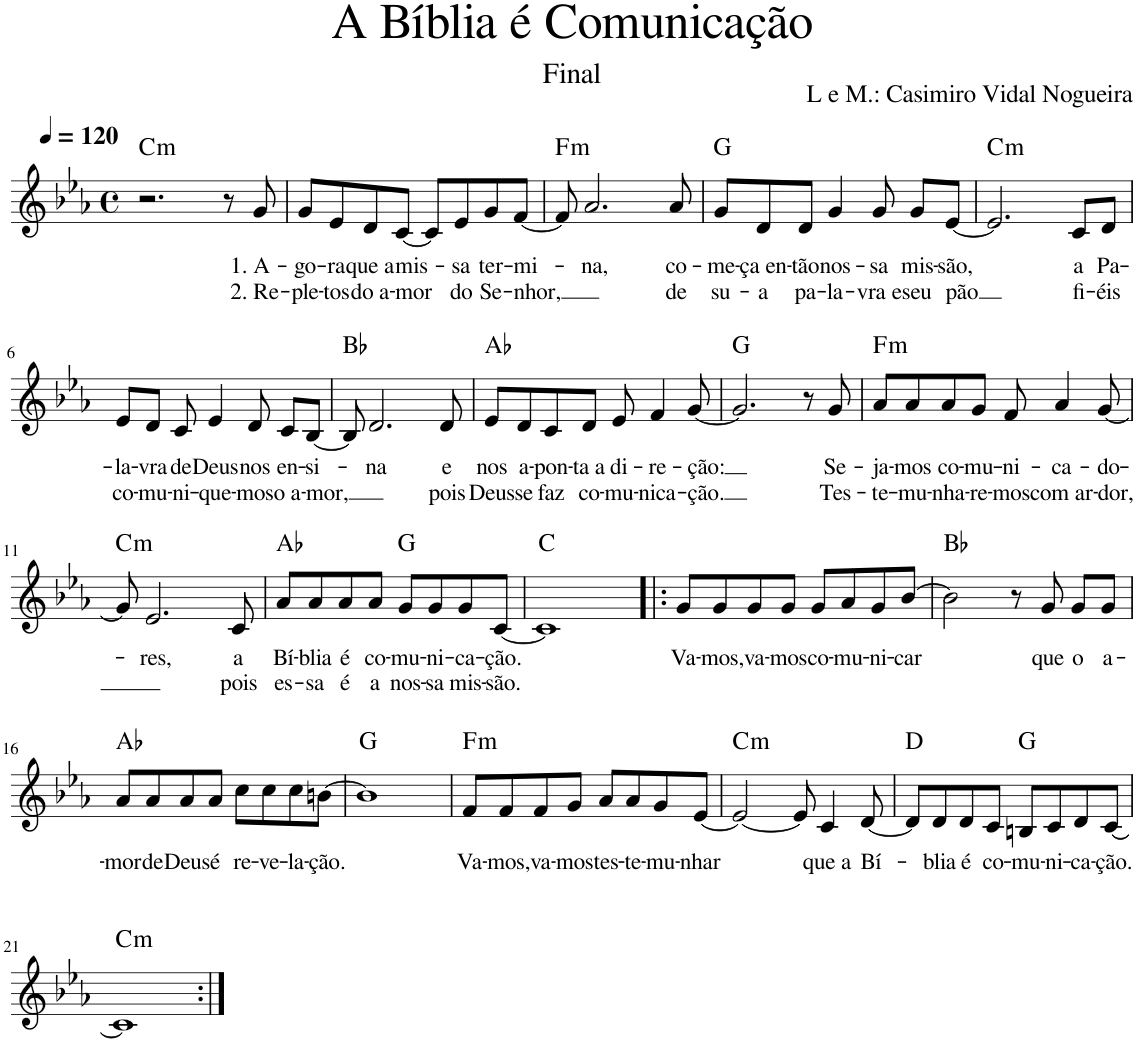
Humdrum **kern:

**kern	**text	**text	**harte
*part1	*part1	*part1	*part1
*staff1	*staff1	*staff1	*
*I"Voz	*	*	*
*I'Vo.	*	*	*
*clefG2	*	*	*
*k[b-e-a-]	*	*	*
*M4/4	*	*	*
*met(c)	*	*	*
*MM120	*	*	*
=1	=1	=1	=1
!	!	!	!LO:H:kt=m
2.r	.	.	C:min
8r	.	.	.
!	!LO:LY:b	!LO:LY:b	!
8g/	1. A-	2. Re-	.
=2	=2	=2	=2
!	!LO:LY:b	!LO:LY:b	!
8g/L	-go-	-ple-	.
!	!LO:LY:b	!LO:LY:b	!
8e-/	-ra	-tos	.
!	!LO:LY:b	!LO:LY:b	!
8d/	que a	do a-	.
!	!LO:LY:b	!LO:LY:b	!
[8c/J	mis-	-mor	.
8c/L]	.	.	.
!	!LO:LY:b	!LO:LY:b	!
8e-/	-sa	do	.
!	!LO:LY:b	!LO:LY:b	!
8g/	ter-	Se-	.
!	!LO:LY:b	!LO:LY:b	!
[8f/J	-mi-	-nhor,	.
=3	=3	=3	=3
!	!	!	!LO:H:kt=m
8f/]	.	.	F:min
!	!LO:LY:b	!	!
2.a-/	-na,	.	.
!	!LO:LY:b	!LO:LY:b	!
8a-/	co-	de	.
=4	=4	=4	=4
!	!LO:LY:b	!LO:LY:b	!
8g/L	-me-	su-	G:maj
!	!LO:LY:b	!LO:LY:b	!
8d/	-ça en-	-a	.
!	!LO:LY:b	!LO:LY:b	!
8d/J	-tão	pa-	.
!	!LO:LY:b	!LO:LY:b	!
4g/	nos-	-la-	.
!	!LO:LY:b	!LO:LY:b	!
8g/	-sa	-vra e	.
!	!LO:LY:b	!LO:LY:b	!
8g/L	mis-	seu	.
!	!LO:LY:b	!LO:LY:b	!
[8e-/J	-são,	pão	.
=5	=5	=5	=5
!	!	!	!LO:H:kt=m
2.e-/]	.	.	C:min
!	!LO:LY:b	!LO:LY:b	!
8c/L	a	fi-	.
!	!LO:LY:b	!LO:LY:b	!
8d/J	Pa-	-éis	.
!!LO:LB:g=z
=6	=6	=6	=6
!	!LO:LY:b	!LO:LY:b	!
8e-/L	-la-	co-	.
!	!LO:LY:b	!LO:LY:b	!
8d/J	-vra	-mu-	.
!	!LO:LY:b	!LO:LY:b	!
8c/	de	-ni-	.
!	!LO:LY:b	!LO:LY:b	!
4e-/	Deus	-que-	.
!	!LO:LY:b	!LO:LY:b	!
8d/	nos	-mos	.
!	!LO:LY:b	!LO:LY:b	!
8c/L	en-	o a-	.
!	!LO:LY:b	!LO:LY:b	!
[8B-/J	-si-	-mor,	.
=7	=7	=7	=7
8B-/]	.	.	Bb:maj
!	!LO:LY:b	!	!
2.d/	-na	.	.
!	!LO:LY:b	!LO:LY:b	!
8d/	e	pois	.
=8	=8	=8	=8
!	!LO:LY:b	!LO:LY:b	!
8e-/L	nos	Deus	Ab:maj
!	!LO:LY:b	!LO:LY:b	!
8d/	a-	se	.
!	!LO:LY:b	!LO:LY:b	!
8c/	-pon-	faz	.
!	!LO:LY:b	!LO:LY:b	!
8d/J	-ta a	co-	.
!	!LO:LY:b	!LO:LY:b	!
8e-/	di-	-mu-	.
!	!LO:LY:b	!LO:LY:b	!
4f/	-re-	-nica-	.
!	!LO:LY:b	!LO:LY:b	!
[8g/	-ção:	-ção.	.
=9	=9	=9	=9
2.g/]	.	.	G:maj
8r	.	.	.
!	!LO:LY:b	!LO:LY:b	!
8g/	Se-	Tes-	.
=10	=10	=10	=10
!	!LO:LY:b	!LO:LY:b	!LO:H:kt=m
8a-/L	-ja-	-te-	F:min
!	!LO:LY:b	!LO:LY:b	!
8a-/	-mos	-mu-	.
!	!LO:LY:b	!LO:LY:b	!
8a-/	co-	-nha-	.
!	!LO:LY:b	!LO:LY:b	!
8g/J	-mu-	-re-	.
!	!LO:LY:b	!LO:LY:b	!
8f/	-ni-	-mos	.
!	!LO:LY:b	!LO:LY:b	!
4a-/	-ca-	com ar-	.
!	!LO:LY:b	!LO:LY:b	!
[8g/	-do-	-dor,	.
!!LO:LB:g=z
=11	=11	=11	=11
!	!	!	!LO:H:kt=m
8g/]	.	.	C:min
!	!LO:LY:b	!	!
2.e-/	-res,	.	.
!	!LO:LY:b	!LO:LY:b	!
8c/	a	pois	.
=12	=12	=12	=12
!	!LO:LY:b	!LO:LY:b	!
8a-/L	Bí-	es-	Ab:maj
!	!LO:LY:b	!LO:LY:b	!
8a-/	-blia	-sa	.
!	!LO:LY:b	!LO:LY:b	!
8a-/	é	é	.
!	!LO:LY:b	!LO:LY:b	!
8a-/J	co-	a	.
!	!LO:LY:b	!LO:LY:b	!
8g/L	-mu-	nos-	G:maj
!	!LO:LY:b	!LO:LY:b	!
8g/	-ni-	-sa	.
!	!LO:LY:b	!LO:LY:b	!
8g/	-ca-	mis-	.
!	!LO:LY:b	!LO:LY:b	!
[8c/J	-ção.	-são.	.
=13	=13	=13	=13
1c]	.	.	C:maj
=14!|:	=14!|:	=14!|:	=14!|:
!	!LO:LY:b	!	!
8g/L	Va-	.	.
!	!LO:LY:b	!	!
8g/	-mos,	.	.
!	!LO:LY:b	!	!
8g/	va-	.	.
!	!LO:LY:b	!	!
8g/J	-mos	.	.
!	!LO:LY:b	!	!
8g/L	co-	.	.
!	!LO:LY:b	!	!
8a-/	-mu-	.	.
!	!LO:LY:b	!	!
8g/	-ni-	.	.
!	!LO:LY:b	!	!
[8b-/J	-car	.	.
=15	=15	=15	=15
2b-\]	.	.	Bb:maj
8r	.	.	.
!	!LO:LY:b	!	!
8g/	que	.	.
!	!LO:LY:b	!	!
8g/L	o	.	.
!	!LO:LY:b	!	!
8g/J	a-	.	.
!!LO:LB:g=z
=16	=16	=16	=16
!	!LO:LY:b	!	!
8a-/L	-mor	.	Ab:maj
!	!LO:LY:b	!	!
8a-/	de	.	.
!	!LO:LY:b	!	!
8a-/	Deus	.	.
!	!LO:LY:b	!	!
8a-/J	é	.	.
!	!LO:LY:b	!	!
8cc\L	re-	.	.
!	!LO:LY:b	!	!
8cc\	-ve-	.	.
!	!LO:LY:b	!	!
8cc\	-la-	.	.
!	!LO:LY:b	!	!
[8bn\J	-ção.	.	.
=17	=17	=17	=17
1b]	.	.	G:maj
=18	=18	=18	=18
!	!LO:LY:b	!	!LO:H:kt=m
8f/L	Va-	.	F:min
!	!LO:LY:b	!	!
8f/	-mos,	.	.
!	!LO:LY:b	!	!
8f/	va-	.	.
!	!LO:LY:b	!	!
8g/J	-mos	.	.
!	!LO:LY:b	!	!
8a-/L	tes-	.	.
!	!LO:LY:b	!	!
8a-/	-te-	.	.
!	!LO:LY:b	!	!
8g/	-mu-	.	.
!	!LO:LY:b	!	!
[8e-/J	-nhar	.	.
=19	=19	=19	=19
!	!	!	!LO:H:kt=m
2e-/_	.	.	C:min
8e-/]	.	.	.
!	!LO:LY:b	!	!
4c/	que a	.	.
!	!LO:LY:b	!	!
[8d/	Bí-	.	.
=20	=20	=20	=20
8d/L]	.	.	D:maj
!	!LO:LY:b	!	!
8d/	blia	.	.
!	!LO:LY:b	!	!
8d/	é	.	.
!	!LO:LY:b	!	!
8c/J	co-	.	.
!	!LO:LY:b	!	!
8Bn/L	-mu-	.	G:maj
!	!LO:LY:b	!	!
8c/	-ni-	.	.
!	!LO:LY:b	!	!
8d/	-ca-	.	.
!	!LO:LY:b	!	!
[8c/J	-ção.	.	.
!!LO:LB:g=z
=21	=21	=21	=21
!	!	!	!LO:H:kt=m
1c]	.	.	C:min
=:|!	=:|!	=:|!	=:|!
*-	*-	*-	*-
